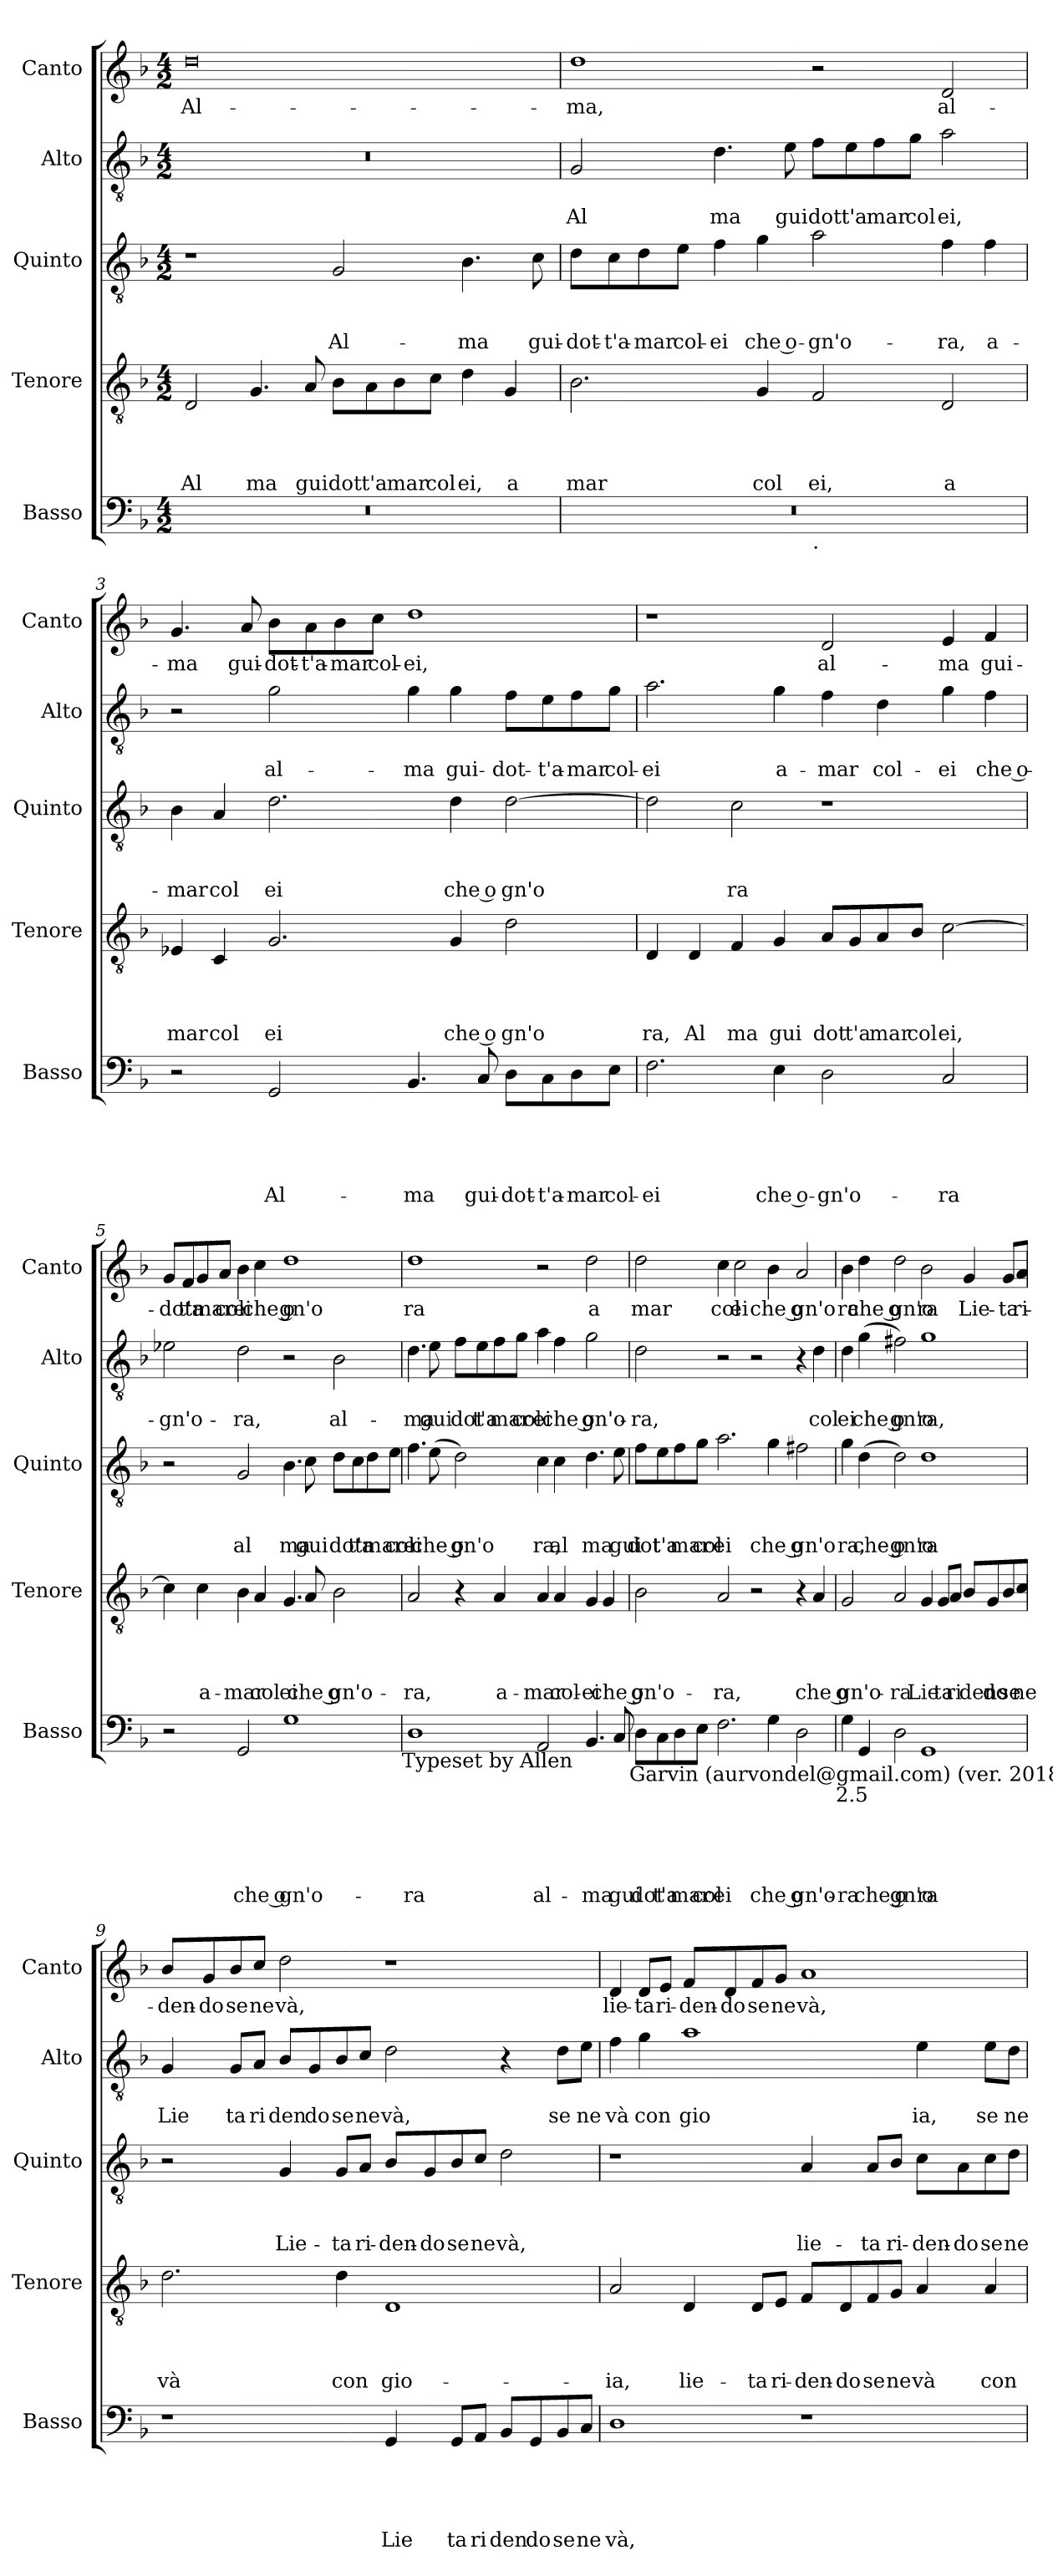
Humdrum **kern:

**kern	**text	**text	**text	**text	**text	**kern	**text	**text	**text	**text	**kern	**text	**text	**text	**kern	**text	**text	**kern	**text
*part5	*part5	*part5	*part5	*part5	*part5	*part4	*part4	*part4	*part4	*part4	*part3	*part3	*part3	*part3	*part2	*part2	*part2	*part1	*part1
*staff5	*staff5	*staff5	*staff5	*staff5	*staff5	*staff4	*staff4	*staff4	*staff4	*staff4	*staff3	*staff3	*staff3	*staff3	*staff2	*staff2	*staff2	*staff1	*staff1
*I"Basso	*	*	*	*	*	*I"Tenore	*	*	*	*	*I"Quinto	*	*	*	*I"Alto	*	*	*I"Canto	*
*I'Basso	*	*	*	*	*	*I'Tenore	*	*	*	*	*I'Quinto	*	*	*	*I'Alto	*	*	*I'Canto	*
*clefF4	*	*	*	*	*	*clefGv2	*	*	*	*	*clefGv2	*	*	*	*clefGv2	*	*	*clefG2	*
*k[b-]	*	*	*	*	*	*k[b-]	*	*	*	*	*k[b-]	*	*	*	*k[b-]	*	*	*k[b-]	*
*F:	*	*	*	*	*	*F:	*	*	*	*	*F:	*	*	*	*F:	*	*	*F:	*
*M4/2	*	*	*	*	*	*M4/2	*	*	*	*	*M4/2	*	*	*	*M4/2	*	*	*M4/2	*
=1	=1	=1	=1	=1	=1	=1	=1	=1	=1	=1	=1	=1	=1	=1	=1	=1	=1	=1	=1
!	!	!	!	!	!	!	!	!	!	!LO:LY:b	!	!	!	!	!	!	!	!	!LO:LY:b
0r	.	.	.	.	.	2D/	.	.	.	Al	1r	.	.	.	0r	.	.	0dd	Al-
!	!	!	!	!	!	!	!	!	!	!LO:LY:b	!	!	!	!	!	!	!	!	!
.	.	.	.	.	.	4.G/	.	.	.	ma	.	.	.	.	.	.	.	.	.
!	!	!	!	!	!	!	!	!	!	!LO:LY:b	!	!	!	!	!	!	!	!	!
.	.	.	.	.	.	8A/	.	.	.	gui	.	.	.	.	.	.	.	.	.
!	!	!	!	!	!	!	!	!	!	!LO:LY:b	!	!	!	!LO:LY:b	!	!	!	!	!
.	.	.	.	.	.	8B-\L	.	.	.	dot	2G/	.	.	Al-	.	.	.	.	.
!	!	!	!	!	!	!	!	!	!	!LO:LY:b	!	!	!	!	!	!	!	!	!
.	.	.	.	.	.	8A\	.	.	.	t'a	.	.	.	.	.	.	.	.	.
!	!	!	!	!	!	!	!	!	!	!LO:LY:b	!	!	!	!	!	!	!	!	!
.	.	.	.	.	.	8B-\	.	.	.	mar	.	.	.	.	.	.	.	.	.
!	!	!	!	!	!	!	!	!	!	!LO:LY:b	!	!	!	!	!	!	!	!	!
.	.	.	.	.	.	8c\J	.	.	.	col	.	.	.	.	.	.	.	.	.
!	!	!	!	!	!	!	!	!	!	!LO:LY:b	!	!	!	!LO:LY:b	!	!	!	!	!
.	.	.	.	.	.	4d\	.	.	.	ei,	4.B-\	.	.	-ma	.	.	.	.	.
!	!	!	!	!	!	!	!	!	!	!LO:LY:b	!	!	!	!	!	!	!	!	!
.	.	.	.	.	.	4G/	.	.	.	a	.	.	.	.	.	.	.	.	.
!	!	!	!	!	!	!	!	!	!	!	!	!	!	!LO:LY:b	!	!	!	!	!
.	.	.	.	.	.	.	.	.	.	.	8c\	.	.	gui-	.	.	.	.	.
=2	=2	=2	=2	=2	=2	=2	=2	=2	=2	=2	=2	=2	=2	=2	=2	=2	=2	=2	=2
!	!	!	!	!	!	!	!	!	!	!LO:LY:b	!	!	!	!LO:LY:b	!	!	!LO:LY:b	!	!LO:LY:b
*^	*	*	*	*	*	*	*	*	*	*	*	*	*	*	*	*	*	*	*
0r	1ryy	.	.	.	.	.	2.B-\	.	.	.	mar	8d\L	.	.	-dot-	2G/	.	Al	1dd	-ma,
!	!	!	!	!	!	!	!	!	!	!	!	!	!	!	!LO:LY:b	!	!	!	!	!
.	.	.	.	.	.	.	.	.	.	.	.	8c\	.	.	-t'a-	.	.	.	.	.
!	!	!	!	!	!	!	!	!	!	!	!	!	!	!	!LO:LY:b	!	!	!	!	!
.	.	.	.	.	.	.	.	.	.	.	.	8d\	.	.	-mar	.	.	.	.	.
!	!	!	!	!	!	!	!	!	!	!	!	!	!	!	!LO:LY:b	!	!	!	!	!
.	.	.	.	.	.	.	.	.	.	.	.	8e\J	.	.	col-	.	.	.	.	.
!	!	!	!	!	!	!	!	!	!	!	!	!	!	!	!LO:LY:b	!	!	!LO:LY:b	!	!
.	.	.	.	.	.	.	.	.	.	.	.	4f\	.	.	-ei	4.d\	.	ma	.	.
!	!	!	!	!	!	!	!	!	!	!	!LO:LY:b	!	!	!	!LO:LY:b:rj	!	!	!	!	!
.	.	.	.	.	.	.	4G/	.	.	.	col	4g\	.	.	che o-	.	.	.	.	.
!	!	!	!	!	!	!	!	!	!	!	!	!	!	!	!	!	!	!LO:LY:b	!	!
.	.	.	.	.	.	.	.	.	.	.	.	.	.	.	.	8e\	.	gui	.	.
!	!LO:TX:b:t=.	!	!	!	!	!	!	!	!	!	!	!	!	!	!	!	!	!	!	!
!	!	!	!	!	!	!	!	!	!	!	!LO:LY:b	!	!	!	!LO:LY:b	!	!	!LO:LY:b	!	!
.	1ryy	.	.	.	.	.	2F/	.	.	.	ei,	2a\	.	.	-gn'o-	8f\L	.	dot	2r	.
!	!	!	!	!	!	!	!	!	!	!	!	!	!	!	!	!	!	!LO:LY:b	!	!
.	.	.	.	.	.	.	.	.	.	.	.	.	.	.	.	8e\	.	t'a	.	.
!	!	!	!	!	!	!	!	!	!	!	!	!	!	!	!	!	!	!LO:LY:b	!	!
.	.	.	.	.	.	.	.	.	.	.	.	.	.	.	.	8f\	.	mar	.	.
!	!	!	!	!	!	!	!	!	!	!	!	!	!	!	!	!	!	!LO:LY:b	!	!
.	.	.	.	.	.	.	.	.	.	.	.	.	.	.	.	8g\J	.	col	.	.
!	!	!	!	!	!	!	!	!	!	!	!LO:LY:b	!	!	!	!LO:LY:b	!	!	!LO:LY:b	!	!LO:LY:b
.	.	.	.	.	.	.	2D/	.	.	.	a	4f\	.	.	-ra,	2a\	.	ei,	2d/	al-
!	!	!	!	!	!	!	!	!	!	!	!	!	!	!	!LO:LY:b	!	!	!	!	!
.	.	.	.	.	.	.	.	.	.	.	.	4f\	.	.	a-	.	.	.	.	.
!!LO:LB:g=z
=3	=3	=3	=3	=3	=3	=3	=3	=3	=3	=3	=3	=3	=3	=3	=3	=3	=3	=3	=3	=3
!	!	!	!	!	!	!	!	!	!	!	!LO:LY:b	!	!	!	!LO:LY:b	!	!	!	!	!LO:LY:b
*v	*v	*	*	*	*	*	*	*	*	*	*	*	*	*	*	*	*	*	*	*
2r	.	.	.	.	.	4E-X/	.	.	.	mar	4B-\	.	.	-mar	2r	.	.	4.g/	-ma
!	!	!	!	!	!	!	!	!	!	!LO:LY:b	!	!	!	!LO:LY:b	!	!	!	!	!
.	.	.	.	.	.	4C/	.	.	.	col	4A/	.	.	col	.	.	.	.	.
!	!	!	!	!	!	!	!	!	!	!	!	!	!	!	!	!	!	!	!LO:LY:b
.	.	.	.	.	.	.	.	.	.	.	.	.	.	.	.	.	.	8a/	gui-
!	!	!	!	!	!LO:LY:b	!	!	!	!	!LO:LY:b	!	!	!	!LO:LY:b	!	!	!LO:LY:b	!	!LO:LY:b
2GG/	.	.	.	.	Al-	2.G/	.	.	.	ei	2.d\	.	.	ei	2g\	.	al-	8b-\L	-dot-
!	!	!	!	!	!	!	!	!	!	!	!	!	!	!	!	!	!	!	!LO:LY:b
.	.	.	.	.	.	.	.	.	.	.	.	.	.	.	.	.	.	8a\	-t'a-
!	!	!	!	!	!	!	!	!	!	!	!	!	!	!	!	!	!	!	!LO:LY:b
.	.	.	.	.	.	.	.	.	.	.	.	.	.	.	.	.	.	8b-\	-mar
!	!	!	!	!	!	!	!	!	!	!	!	!	!	!	!	!	!	!	!LO:LY:b
.	.	.	.	.	.	.	.	.	.	.	.	.	.	.	.	.	.	8cc\J	col-
!	!	!	!	!	!LO:LY:b	!	!	!	!	!	!	!	!	!	!	!	!LO:LY:b	!	!LO:LY:b
4.BB-/	.	.	.	.	-ma	.	.	.	.	.	.	.	.	.	4g\	.	-ma	1dd	-ei,
!	!	!	!	!	!	!	!	!	!	!LO:LY:b:rj	!	!	!	!LO:LY:b:rj	!	!	!LO:LY:b	!	!
.	.	.	.	.	.	4G/	.	.	.	che o	4d\	.	.	che o	4g\	.	gui-	.	.
!	!	!	!	!	!LO:LY:b	!	!	!	!	!	!	!	!	!	!	!	!	!	!
8C/	.	.	.	.	gui-	.	.	.	.	.	.	.	.	.	.	.	.	.	.
!	!	!	!	!	!LO:LY:b	!	!	!	!	!LO:LY:b	!	!	!	!LO:LY:b	!	!	!LO:LY:b	!	!
8D\L	.	.	.	.	-dot-	2d\	.	.	.	gn'o	[>2d\	.	.	gn'o	8f\L	.	-dot-	.	.
!	!	!	!	!	!LO:LY:b	!	!	!	!	!	!	!	!	!	!	!	!LO:LY:b	!	!
8C\	.	.	.	.	-t'a-	.	.	.	.	.	.	.	.	.	8e\	.	-t'a-	.	.
!	!	!	!	!	!LO:LY:b	!	!	!	!	!	!	!	!	!	!	!	!LO:LY:b	!	!
8D\	.	.	.	.	-mar	.	.	.	.	.	.	.	.	.	8f\	.	-mar	.	.
!	!	!	!	!	!LO:LY:b	!	!	!	!	!	!	!	!	!	!	!	!LO:LY:b	!	!
8E\J	.	.	.	.	col-	.	.	.	.	.	.	.	.	.	8g\J	.	col-	.	.
=4	=4	=4	=4	=4	=4	=4	=4	=4	=4	=4	=4	=4	=4	=4	=4	=4	=4	=4	=4
!	!	!	!	!	!LO:LY:b	!	!	!	!	!LO:LY:b	!	!	!	!	!	!	!LO:LY:b	!	!
2.F\	.	.	.	.	-ei	4D/	.	.	.	ra,	2d\]	.	.	.	2.a\	.	-ei	1r	.
!	!	!	!	!	!	!	!	!	!	!LO:LY:b	!	!	!	!	!	!	!	!	!
.	.	.	.	.	.	4D/	.	.	.	Al	.	.	.	.	.	.	.	.	.
!	!	!	!	!	!	!	!	!	!	!LO:LY:b	!	!	!	!LO:LY:b	!	!	!	!	!
.	.	.	.	.	.	4F/	.	.	.	ma	2c\	.	.	ra	.	.	.	.	.
!	!	!	!	!	!LO:LY:b:rj	!	!	!	!	!LO:LY:b	!	!	!	!	!	!	!LO:LY:b	!	!
4E\	.	.	.	.	che o-	4G/	.	.	.	gui	.	.	.	.	4g\	.	a-	.	.
!	!	!	!	!	!LO:LY:b	!	!	!	!	!LO:LY:b	!	!	!	!	!	!	!LO:LY:b	!	!LO:LY:b
2D\	.	.	.	.	-gn'o-	8A/L	.	.	.	dot	1r	.	.	.	4f\	.	-mar	2d/	al-
!	!	!	!	!	!	!	!	!	!	!LO:LY:b	!	!	!	!	!	!	!	!	!
.	.	.	.	.	.	8G/	.	.	.	t'a	.	.	.	.	.	.	.	.	.
!	!	!	!	!	!	!	!	!	!	!LO:LY:b	!	!	!	!	!	!	!LO:LY:b	!	!
.	.	.	.	.	.	8A/	.	.	.	mar	.	.	.	.	4d\	.	col-	.	.
!	!	!	!	!	!	!	!	!	!	!LO:LY:b	!	!	!	!	!	!	!	!	!
.	.	.	.	.	.	8B-/J	.	.	.	col	.	.	.	.	.	.	.	.	.
!	!	!	!	!	!LO:LY:b	!	!	!	!	!LO:LY:b	!	!	!	!	!	!	!LO:LY:b	!	!LO:LY:b
2C/	.	.	.	.	-ra	[<2c\	.	.	.	ei,	.	.	.	.	4g\	.	-ei	4e/	-ma
!	!	!	!	!	!	!	!	!	!	!	!	!	!	!	!	!	!LO:LY:b:rj	!	!LO:LY:b
.	.	.	.	.	.	.	.	.	.	.	.	.	.	.	4f\	.	che o-	4f/	gui-
!!LO:LB:g=z
=5	=5	=5	=5	=5	=5	=5	=5	=5	=5	=5	=5	=5	=5	=5	=5	=5	=5	=5	=5
!	!	!	!	!	!	!	!	!	!	!	!	!	!	!	!	!	!LO:LY:b	!	!LO:LY:b
2r	.	.	.	.	.	4c\]	.	.	.	.	2r	.	.	.	2e-X\	.	-gn'o-	8g/L	-dot
!	!	!	!	!	!	!	!	!	!	!	!	!	!	!	!	!	!	!	!LO:LY:b
.	.	.	.	.	.	.	.	.	.	.	.	.	.	.	.	.	.	8f/	t'a
!	!	!	!	!	!	!	!	!	!	!LO:LY:b	!	!	!	!	!	!	!	!	!LO:LY:b
.	.	.	.	.	.	4c\	.	.	.	a-	.	.	.	.	.	.	.	8g/	mar
!	!	!	!	!	!	!	!	!	!	!	!	!	!	!	!	!	!	!	!LO:LY:b
.	.	.	.	.	.	.	.	.	.	.	.	.	.	.	.	.	.	8a/J	col
!	!	!	!	!	!LO:LY:b:rj	!	!	!	!	!LO:LY:b	!	!	!	!LO:LY:b	!	!	!LO:LY:b	!	!LO:LY:b
2GG/	.	.	.	.	che o-	4B-\	.	.	.	-mar	2G/	.	.	al	2d\	.	-ra,	4b-\	ei
!	!	!	!	!	!	!	!	!	!	!LO:LY:b	!	!	!	!	!	!	!	!	!LO:LY:b:rj
.	.	.	.	.	.	4A/	.	.	.	col-	.	.	.	.	.	.	.	4cc\	che o
!	!	!	!	!	!LO:LY:b	!	!	!	!	!LO:LY:b	!	!	!	!LO:LY:b	!	!	!	!	!LO:LY:b
1G	.	.	.	.	-gn'o-	4.G/	.	.	.	-ei	4.B-\	.	.	ma	2r	.	.	1dd	gn'o
!	!	!	!	!	!	!	!	!	!	!LO:LY:b:rj	!	!	!	!LO:LY:b	!	!	!	!	!
.	.	.	.	.	.	8A/	.	.	.	che o-	8c\	.	.	gui	.	.	.	.	.
!	!	!	!	!	!	!	!	!	!	!LO:LY:b	!	!	!	!LO:LY:b	!	!	!LO:LY:b	!	!
.	.	.	.	.	.	2B-\	.	.	.	-gn'o-	8d\L	.	.	dot	2B-\	.	al-	.	.
!	!	!	!	!	!	!	!	!	!	!	!	!	!	!LO:LY:b	!	!	!	!	!
.	.	.	.	.	.	.	.	.	.	.	8c\	.	.	t'a	.	.	.	.	.
!	!	!	!	!	!	!	!	!	!	!	!	!	!	!LO:LY:b	!	!	!	!	!
.	.	.	.	.	.	.	.	.	.	.	8d\	.	.	mar	.	.	.	.	.
!	!	!	!	!	!	!	!	!	!	!	!	!	!	!LO:LY:b	!	!	!	!	!
.	.	.	.	.	.	.	.	.	.	.	8e\J	.	.	col	.	.	.	.	.
!LO:TX:b:t=Typeset by Allen	!	!	!	!	!	!	!	!	!	!	!	!	!	!	!	!	!	!	!
=6	=6	=6	=6	=6	=6	=6	=6	=6	=6	=6	=6	=6	=6	=6	=6	=6	=6	=6	=6
!	!	!	!	!	!LO:LY:b	!	!	!	!	!LO:LY:b	!	!	!	!LO:LY:b	!	!	!LO:LY:b	!	!LO:LY:b
1D	.	.	.	.	-ra	2A/	.	.	.	-ra,	4.f\	.	.	ei	4.d\	.	-ma	1dd	ra
!	!	!	!	!	!	!	!	!	!	!	!	!	!	!LO:LY:b:rj	!	!	!LO:LY:b	!	!
.	.	.	.	.	.	.	.	.	.	.	(<8e\	.	.	che o	8e\	.	gui-	.	.
!	!	!	!	!	!	!	!	!	!	!	!	!	!	!LO:LY:b	!	!	!LO:LY:b	!	!
.	.	.	.	.	.	4r	.	.	.	.	2d\)	.	.	gn'o	8f\L	.	-dot-	.	.
!	!	!	!	!	!	!	!	!	!	!	!	!	!	!	!	!	!LO:LY:b	!	!
.	.	.	.	.	.	.	.	.	.	.	.	.	.	.	8e\	.	-t'a-	.	.
!	!	!	!	!	!	!	!	!	!	!LO:LY:b	!	!	!	!	!	!	!LO:LY:b	!	!
.	.	.	.	.	.	4A/	.	.	.	a-	.	.	.	.	8f\	.	-mar	.	.
!	!	!	!	!	!	!	!	!	!	!	!	!	!	!	!	!	!LO:LY:b	!	!
.	.	.	.	.	.	.	.	.	.	.	.	.	.	.	8g\J	.	col-	.	.
!	!	!	!	!	!LO:LY:b	!	!	!	!	!LO:LY:b	!	!	!	!LO:LY:b	!	!	!LO:LY:b	!	!
2AA/	.	.	.	.	al-	4A/	.	.	.	-mar	4c\	.	.	ra,	4a\	.	-ei	2r	.
!	!	!	!	!	!	!	!	!	!	!LO:LY:b	!	!	!	!LO:LY:b	!	!	!LO:LY:b:rj	!	!
.	.	.	.	.	.	4A/	.	.	.	col-	4c\	.	.	al	4f\	.	che o-	.	.
!	!	!	!	!	!LO:LY:b	!	!	!	!	!LO:LY:b	!	!	!	!LO:LY:b	!	!	!LO:LY:b	!	!LO:LY:b
4.BB-/	.	.	.	.	-ma	4G/	.	.	.	-ei	4.d\	.	.	ma	2g\	.	-gn'o-	2dd\	a
!	!	!	!	!	!	!	!	!	!	!LO:LY:b:rj	!	!	!	!	!	!	!	!	!
.	.	.	.	.	.	4G/	.	.	.	che o-	.	.	.	.	.	.	.	.	.
!	!	!	!	!	!LO:LY:b	!	!	!	!	!	!	!	!	!LO:LY:b	!	!	!	!	!
8C/	.	.	.	.	gui-	.	.	.	.	.	8e\	.	.	gui	.	.	.	.	.
!LO:TX:b:t=Garvin (aurvondel@gmail.com) (ver. 2018-11-21) CC BY-NC	!	!	!	!	!	!	!	!	!	!	!	!	!	!	!	!	!	!	!
=7	=7	=7	=7	=7	=7	=7	=7	=7	=7	=7	=7	=7	=7	=7	=7	=7	=7	=7	=7
!	!	!	!	!	!LO:LY:b	!	!	!	!	!LO:LY:b	!	!	!	!LO:LY:b	!	!	!LO:LY:b	!	!LO:LY:b
8D\L	.	.	.	.	-dot-	2B-\	.	.	.	-gn'o-	8f\L	.	.	dot	2d\	.	-ra,	2dd\	mar
!	!	!	!	!	!LO:LY:b	!	!	!	!	!	!	!	!	!LO:LY:b	!	!	!	!	!
8C\	.	.	.	.	-t'a-	.	.	.	.	.	8e\	.	.	t'a	.	.	.	.	.
!	!	!	!	!	!LO:LY:b	!	!	!	!	!	!	!	!	!LO:LY:b	!	!	!	!	!
8D\	.	.	.	.	-mar	.	.	.	.	.	8f\	.	.	mar	.	.	.	.	.
!	!	!	!	!	!LO:LY:b	!	!	!	!	!	!	!	!	!LO:LY:b	!	!	!	!	!
8E\J	.	.	.	.	col-	.	.	.	.	.	8g\J	.	.	col	.	.	.	.	.
!	!	!	!	!	!LO:LY:b	!	!	!	!	!LO:LY:b	!	!	!	!LO:LY:b	!	!	!	!	!LO:LY:b
2.F\	.	.	.	.	-ei	2A/	.	.	.	-ra,	2.a\	.	.	ei	2r	.	.	4cc\	col
!	!	!	!	!	!	!	!	!	!	!	!	!	!	!	!	!	!	!	!LO:LY:b
.	.	.	.	.	.	.	.	.	.	.	.	.	.	.	.	.	.	2cc\	ei
.	.	.	.	.	.	2r	.	.	.	.	.	.	.	.	2r	.	.	.	.
!	!	!	!	!	!LO:LY:b:rj	!	!	!	!	!	!	!	!	!LO:LY:b:rj	!	!	!	!	!LO:LY:b:rj
4G\	.	.	.	.	che o-	.	.	.	.	.	4g\	.	.	che o	.	.	.	4b-\	che o
!	!	!	!	!	!LO:LY:b	!	!	!	!	!	!	!	!	!LO:LY:b	!	!	!	!	!LO:LY:b
2D\	.	.	.	.	-gn'o-	4r	.	.	.	.	2f#X\	.	.	gn'o	4r	.	.	2a/	gn'o
!	!	!	!	!	!	!	!	!	!	!LO:LY:b:rj	!	!	!	!	!	!	!LO:LY:b	!	!
.	.	.	.	.	.	4A/	.	.	.	che o-	.	.	.	.	4d\	.	col-	.	.
!LO:TX:b:t=2.5	!	!	!	!	!	!	!	!	!	!	!	!	!	!	!	!	!	!	!
!!LO:PB:g=z
=8	=8	=8	=8	=8	=8	=8	=8	=8	=8	=8	=8	=8	=8	=8	=8	=8	=8	=8	=8
!	!	!	!	!	!LO:LY:b	!	!	!	!	!LO:LY:b	!	!	!	!LO:LY:b	!	!	!LO:LY:b	!	!LO:LY:b
4G\	.	.	.	.	-ra	2G/	.	.	.	-gn'o-	4g\	.	.	ra,	4d\	.	-ei	4b-\	ra
!	!	!	!	!	!LO:LY:b:rj	!	!	!	!	!	!	!	!	!LO:LY:b:rj	!	!	!LO:LY:b:rj	!	!LO:LY:b:rj
4GG/	.	.	.	.	che o	.	.	.	.	.	(<4d\	.	.	che o-	(<4g\	.	che o	4dd\	che o-
!	!	!	!	!	!LO:LY:b	!	!	!	!	!LO:LY:b	!	!	!	!LO:LY:b	!	!	!LO:LY:b	!	!LO:LY:b
2D\	.	.	.	.	gn'o	2A/	.	.	.	-ra	2d\)	.	.	-gn'o-	2f#X\)	.	gn'o	2dd\	-gn'o-
!	!	!	!	!	!LO:LY:b	!	!	!	!	!LO:LY:b	!	!	!	!LO:LY:b	!	!	!LO:LY:b	!	!LO:LY:b
1GG	.	.	.	.	ra	4G/	.	.	.	Lie-	1d	.	.	-ra	1g	.	ra,	2b-\	-ra
!	!	!	!	!	!	!	!	!	!	!LO:LY:b	!	!	!	!	!	!	!	!	!
.	.	.	.	.	.	8G/L	.	.	.	-ta	.	.	.	.	.	.	.	.	.
!	!	!	!	!	!	!	!	!	!	!LO:LY:b	!	!	!	!	!	!	!	!	!
.	.	.	.	.	.	8A/J	.	.	.	ri-	.	.	.	.	.	.	.	.	.
!	!	!	!	!	!	!	!	!	!	!LO:LY:b	!	!	!	!	!	!	!	!	!LO:LY:b
.	.	.	.	.	.	8B-/L	.	.	.	-den-	.	.	.	.	.	.	.	4g/	Lie-
!	!	!	!	!	!	!	!	!	!	!LO:LY:b	!	!	!	!	!	!	!	!	!
.	.	.	.	.	.	8G/	.	.	.	-do	.	.	.	.	.	.	.	.	.
!	!	!	!	!	!	!	!	!	!	!LO:LY:b	!	!	!	!	!	!	!	!	!LO:LY:b
.	.	.	.	.	.	8B-/	.	.	.	se	.	.	.	.	.	.	.	8g/L	-ta
!	!	!	!	!	!	!	!	!	!	!LO:LY:b	!	!	!	!	!	!	!	!	!LO:LY:b
.	.	.	.	.	.	8c/J	.	.	.	ne	.	.	.	.	.	.	.	8a/J	ri-
=9	=9	=9	=9	=9	=9	=9	=9	=9	=9	=9	=9	=9	=9	=9	=9	=9	=9	=9	=9
!	!	!	!	!	!	!	!	!	!	!LO:LY:b	!	!	!	!	!	!	!LO:LY:b	!	!LO:LY:b
1r	.	.	.	.	.	2.d\	.	.	.	và	2r	.	.	.	4G/	.	Lie	8b-/L	-den-
!	!	!	!	!	!	!	!	!	!	!	!	!	!	!	!	!	!	!	!LO:LY:b
.	.	.	.	.	.	.	.	.	.	.	.	.	.	.	.	.	.	8g/	-do
!	!	!	!	!	!	!	!	!	!	!	!	!	!	!	!	!	!LO:LY:b	!	!LO:LY:b
.	.	.	.	.	.	.	.	.	.	.	.	.	.	.	8G/L	.	ta	8b-/	se
!	!	!	!	!	!	!	!	!	!	!	!	!	!	!	!	!	!LO:LY:b	!	!LO:LY:b
.	.	.	.	.	.	.	.	.	.	.	.	.	.	.	8A/J	.	ri	8cc/J	ne
!	!	!	!	!	!	!	!	!	!	!	!	!	!	!LO:LY:b	!	!	!LO:LY:b	!	!LO:LY:b
.	.	.	.	.	.	.	.	.	.	.	4G/	.	.	Lie-	8B-/L	.	den	2dd\	và,
!	!	!	!	!	!	!	!	!	!	!	!	!	!	!	!	!	!LO:LY:b	!	!
.	.	.	.	.	.	.	.	.	.	.	.	.	.	.	8G/	.	do	.	.
!	!	!	!	!	!	!	!	!	!	!LO:LY:b	!	!	!	!LO:LY:b	!	!	!LO:LY:b	!	!
.	.	.	.	.	.	4d\	.	.	.	con	8G/L	.	.	-ta	8B-/	.	se	.	.
!	!	!	!	!	!	!	!	!	!	!	!	!	!	!LO:LY:b	!	!	!LO:LY:b	!	!
.	.	.	.	.	.	.	.	.	.	.	8A/J	.	.	ri-	8c/J	.	ne	.	.
!	!	!	!	!	!LO:LY:b	!	!	!	!	!LO:LY:b	!	!	!	!LO:LY:b	!	!	!LO:LY:b	!	!
4GG/	.	.	.	.	Lie	1D	.	.	.	gio-	8B-/L	.	.	-den-	2d\	.	và,	1r	.
!	!	!	!	!	!	!	!	!	!	!	!	!	!	!LO:LY:b	!	!	!	!	!
.	.	.	.	.	.	.	.	.	.	.	8G/	.	.	-do	.	.	.	.	.
!	!	!	!	!	!LO:LY:b	!	!	!	!	!	!	!	!	!LO:LY:b	!	!	!	!	!
8GG/L	.	.	.	.	ta	.	.	.	.	.	8B-/	.	.	se	.	.	.	.	.
!	!	!	!	!	!LO:LY:b	!	!	!	!	!	!	!	!	!LO:LY:b	!	!	!	!	!
8AA/J	.	.	.	.	ri	.	.	.	.	.	8c/J	.	.	ne	.	.	.	.	.
!	!	!	!	!	!LO:LY:b	!	!	!	!	!	!	!	!	!LO:LY:b	!	!	!	!	!
8BB-/L	.	.	.	.	den	.	.	.	.	.	2d\	.	.	và,	4r	.	.	.	.
!	!	!	!	!	!LO:LY:b	!	!	!	!	!	!	!	!	!	!	!	!	!	!
8GG/	.	.	.	.	do	.	.	.	.	.	.	.	.	.	.	.	.	.	.
!	!	!	!	!	!LO:LY:b	!	!	!	!	!	!	!	!	!	!	!	!LO:LY:b	!	!
8BB-/	.	.	.	.	se	.	.	.	.	.	.	.	.	.	8d\L	.	se	.	.
!	!	!	!	!	!LO:LY:b	!	!	!	!	!	!	!	!	!	!	!	!LO:LY:b	!	!
8C/J	.	.	.	.	ne	.	.	.	.	.	.	.	.	.	8e\J	.	ne	.	.
=10	=10	=10	=10	=10	=10	=10	=10	=10	=10	=10	=10	=10	=10	=10	=10	=10	=10	=10	=10
!	!	!	!	!	!LO:LY:b	!	!	!	!	!LO:LY:b	!	!	!	!	!	!	!LO:LY:b	!	!LO:LY:b
1D	.	.	.	.	và,	2A/	.	.	.	-ia,	1r	.	.	.	4f\	.	và	4d/	lie-
!	!	!	!	!	!	!	!	!	!	!	!	!	!	!	!	!	!LO:LY:b	!	!LO:LY:b
.	.	.	.	.	.	.	.	.	.	.	.	.	.	.	4g\	.	con	8d/L	-ta
!	!	!	!	!	!	!	!	!	!	!	!	!	!	!	!	!	!	!	!LO:LY:b
.	.	.	.	.	.	.	.	.	.	.	.	.	.	.	.	.	.	8e/J	ri-
!	!	!	!	!	!	!	!	!	!	!LO:LY:b	!	!	!	!	!	!	!LO:LY:b	!	!LO:LY:b
.	.	.	.	.	.	4D/	.	.	.	lie-	.	.	.	.	1a	.	gio	8f/L	-den-
!	!	!	!	!	!	!	!	!	!	!	!	!	!	!	!	!	!	!	!LO:LY:b
.	.	.	.	.	.	.	.	.	.	.	.	.	.	.	.	.	.	8d/	-do
!	!	!	!	!	!	!	!	!	!	!LO:LY:b	!	!	!	!	!	!	!	!	!LO:LY:b
.	.	.	.	.	.	8D/L	.	.	.	-ta	.	.	.	.	.	.	.	8f/	se
!	!	!	!	!	!	!	!	!	!	!LO:LY:b	!	!	!	!	!	!	!	!	!LO:LY:b
.	.	.	.	.	.	8E/J	.	.	.	ri-	.	.	.	.	.	.	.	8g/J	ne
!	!	!	!	!	!	!	!	!	!	!LO:LY:b	!	!	!	!LO:LY:b	!	!	!	!	!LO:LY:b
1r	.	.	.	.	.	8F/L	.	.	.	-den-	4A/	.	.	lie-	.	.	.	1a	và,
!	!	!	!	!	!	!	!	!	!	!LO:LY:b	!	!	!	!	!	!	!	!	!
.	.	.	.	.	.	8D/	.	.	.	-do	.	.	.	.	.	.	.	.	.
!	!	!	!	!	!	!	!	!	!	!LO:LY:b	!	!	!	!LO:LY:b	!	!	!	!	!
.	.	.	.	.	.	8F/	.	.	.	se	8A/L	.	.	-ta	.	.	.	.	.
!	!	!	!	!	!	!	!	!	!	!LO:LY:b	!	!	!	!LO:LY:b	!	!	!	!	!
.	.	.	.	.	.	8G/J	.	.	.	ne	8B-/J	.	.	ri-	.	.	.	.	.
!	!	!	!	!	!	!	!	!	!	!LO:LY:b	!	!	!	!LO:LY:b	!	!	!LO:LY:b	!	!
.	.	.	.	.	.	4A/	.	.	.	và	8c\L	.	.	-den-	4e\	.	ia,	.	.
!	!	!	!	!	!	!	!	!	!	!	!	!	!	!LO:LY:b	!	!	!	!	!
.	.	.	.	.	.	.	.	.	.	.	8A\	.	.	-do	.	.	.	.	.
!	!	!	!	!	!	!	!	!	!	!LO:LY:b	!	!	!	!LO:LY:b	!	!	!LO:LY:b	!	!
.	.	.	.	.	.	4A/	.	.	.	con	8c\	.	.	se	8e\L	.	se	.	.
!	!	!	!	!	!	!	!	!	!	!	!	!	!	!LO:LY:b	!	!	!LO:LY:b	!	!
.	.	.	.	.	.	.	.	.	.	.	8d\J	.	.	ne	8d\J	.	ne	.	.
=	=	=	=	=	=	=	=	=	=	=	=	=	=	=	=	=	=	=	=
*-	*-	*-	*-	*-	*-	*-	*-	*-	*-	*-	*-	*-	*-	*-	*-	*-	*-	*-	*-
